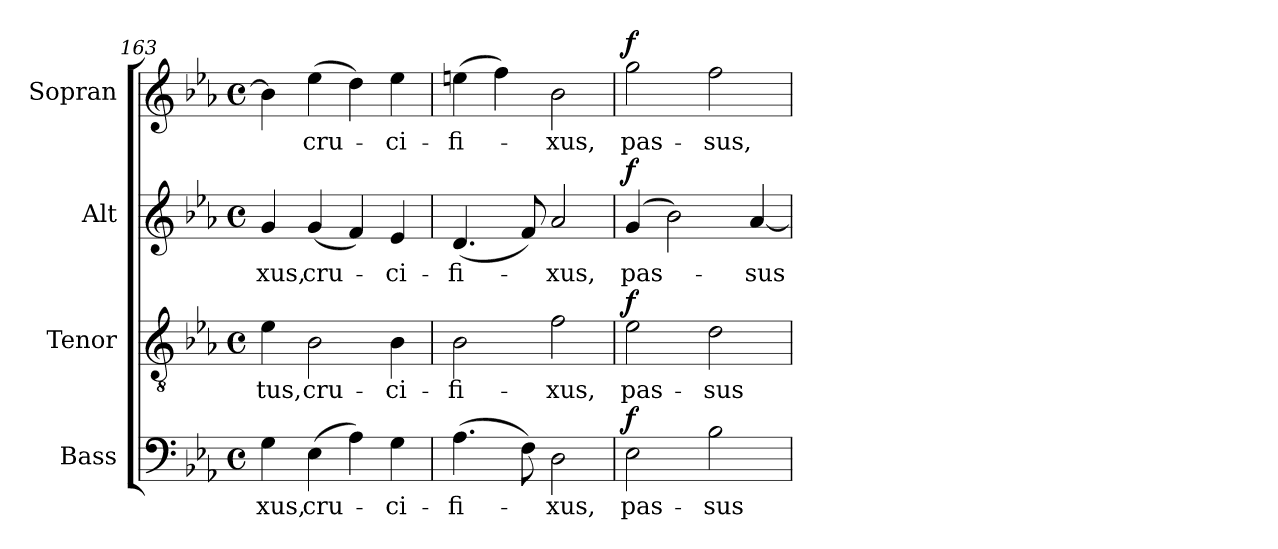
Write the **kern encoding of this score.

**kern	**text	**dynam	**kern	**text	**dynam	**kern	**text	**dynam	**kern	**text	**dynam
*part4	*part4	*part4	*part3	*part3	*part3	*part2	*part2	*part2	*part1	*part1	*part1
*staff4	*staff4	*staff4	*staff3	*staff3	*staff3	*staff2	*staff2	*staff2	*staff1	*staff1	*staff1
*I"Bass	*	*	*I"Tenor	*	*	*I"Alt	*	*	*I"Sopran	*	*
*I'B.	*	*	*I'T.	*	*	*I'A.	*	*	*I'S.	*	*
*clefF4	*	*	*clefGv2	*	*	*clefG2	*	*	*clefG2	*	*
*k[b-e-a-]	*	*	*k[b-e-a-]	*	*	*k[b-e-a-]	*	*	*k[b-e-a-]	*	*
*E-:	*	*	*E-:	*	*	*E-:	*	*	*E-:	*	*
*M4/4	*	*	*M4/4	*	*	*M4/4	*	*	*M4/4	*	*
*met(c)	*	*	*met(c)	*	*	*met(c)	*	*	*met(c)	*	*
=163	=163	=163	=163	=163	=163	=163	=163	=163	=163	=163	=163
!	!LO:LY:b	!	!	!LO:LY:b	!	!	!LO:LY:b	!	!	!	!
4G\	-xus,	.	4e-\	-tus,	.	4g/	-xus,	.	4b-\]	.	.
!	!LO:LY:b	!	!	!LO:LY:b	!	!	!LO:LY:b	!	!	!LO:LY:b	!
(>4E-\	cru-	.	2B-\	cru-	.	(<4g/	cru-	.	(>4ee-\	cru-	.
4A-\)	.	.	.	.	.	4f/)	.	.	4dd\)	.	.
!	!LO:LY:b	!	!	!LO:LY:b	!	!	!LO:LY:b	!	!	!LO:LY:b	!
4G\	-ci-	.	4B-\	-ci-	.	4e-/	-ci-	.	4ee-\	-ci-	.
!!LO:LB:g=z
=164	=164	=164	=164	=164	=164	=164	=164	=164	=164	=164	=164
!	!LO:LY:b	!	!	!LO:LY:b	!	!	!LO:LY:b	!	!	!LO:LY:b	!
(>4.A-\	-fi-	.	2B-\	-fi-	.	(<4.d/	-fi-	.	(>4een\	-fi-	.
.	.	.	.	.	.	.	.	.	4ff\)	.	.
8F\)	.	.	.	.	.	8f/)	.	.	.	.	.
!	!LO:LY:b	!	!	!LO:LY:b	!	!	!LO:LY:b	!	!	!LO:LY:b	!
2D\	-xus,	.	2f\	-xus,	.	2a-/	-xus,	.	2b-\	-xus,	.
=165	=165	=165	=165	=165	=165	=165	=165	=165	=165	=165	=165
!	!LO:LY:b	!LO:DY:a	!	!LO:LY:b	!LO:DY:a	!	!LO:LY:b	!LO:DY:a	!	!LO:LY:b	!LO:DY:a
2E-\	pas-	f	2e-\	pas-	f	(4g/	pas-	f	2gg\	pas-	f
.	.	.	.	.	.	2b-\)	.	.	.	.	.
!	!LO:LY:b	!	!	!LO:LY:b	!	!	!	!	!	!LO:LY:b	!
2B-\	-sus	.	2d\	-sus	.	.	.	.	2ff\	-sus,	.
!	!	!	!	!	!	!	!LO:LY:b	!	!	!	!
.	.	.	.	.	.	[4a-/	-sus	.	.	.	.
=	=	=	=	=	=	=	=	=	=	=	=
*-	*-	*-	*-	*-	*-	*-	*-	*-	*-	*-	*-
